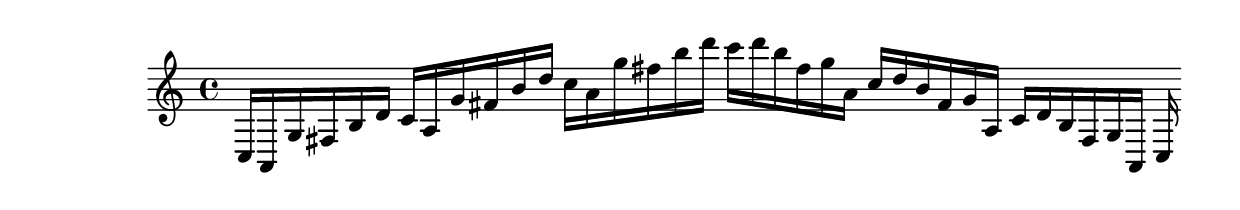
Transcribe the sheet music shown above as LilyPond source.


\new PianoStaff <<
\cadenzaOn
\new Staff = "right" {
\clef treble
    c16 [ a, g fis b d' ]
    c' [ a g' fis' b' d'' ]
    c'' [ a' g'' fis'' b'' d''' ]
    c''' [ d''' b'' fis'' g'' a' ]
    c'' [ d'' b' fis' g' a ]
    c' [ d' b fis g a, ]
    c
}
>>
